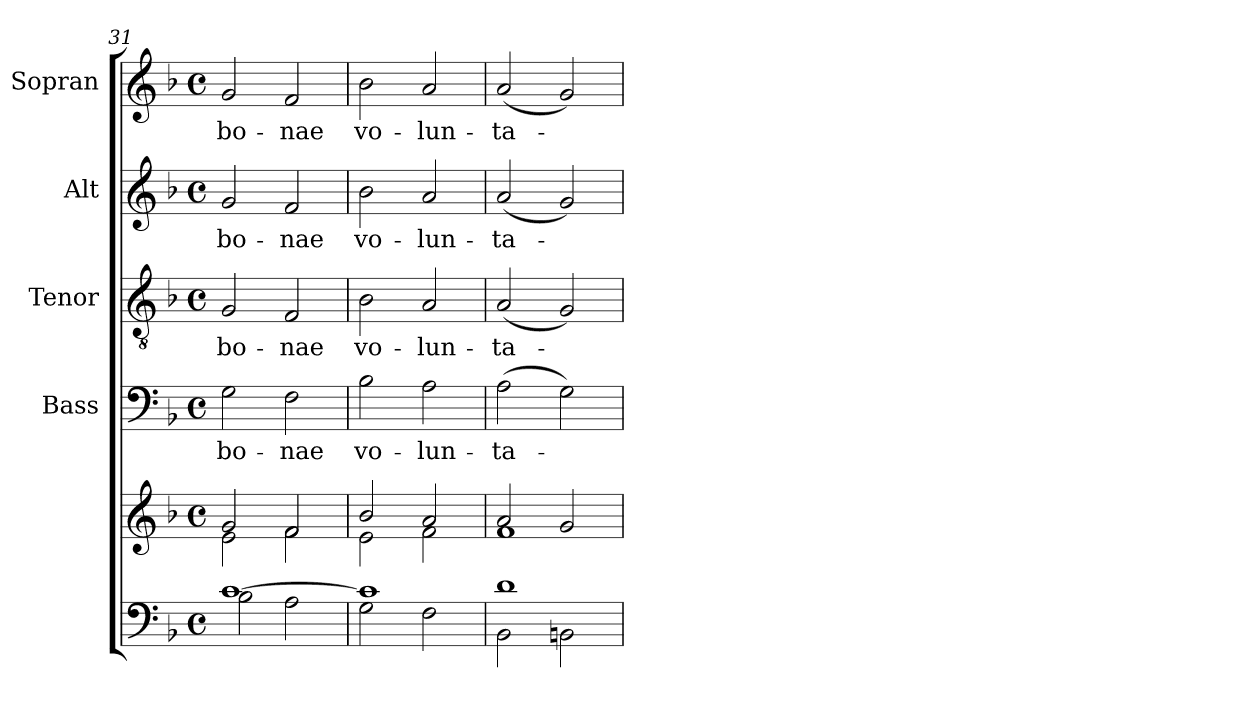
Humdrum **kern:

**kern	**kern	**kern	**text	**kern	**text	**kern	**text	**kern	**text
*part5	*part5	*part4	*part4	*part3	*part3	*part2	*part2	*part1	*part1
*staff6	*staff5	*staff4	*staff4	*staff3	*staff3	*staff2	*staff2	*staff1	*staff1
*	*	*I"Bass	*	*I"Tenor	*	*I"Alt	*	*I"Sopran	*
*	*	*I'B.	*	*I'T.	*	*I'A.	*	*I'S.	*
*clefF4	*clefG2	*clefF4	*	*clefGv2	*	*clefG2	*	*clefG2	*
*k[b-]	*k[b-]	*k[b-]	*	*k[b-]	*	*k[b-]	*	*k[b-]	*
*F:	*F:	*F:	*	*F:	*	*F:	*	*F:	*
*M4/4	*M4/4	*M4/4	*	*M4/4	*	*M4/4	*	*M4/4	*
*met(c)	*met(c)	*met(c)	*	*met(c)	*	*met(c)	*	*met(c)	*
=31	=31	=31	=31	=31	=31	=31	=31	=31	=31
*^	*^	*	*	*	*	*	*	*	*
!	!	!	!	!	!LO:LY:b	!	!LO:LY:b	!	!LO:LY:b	!	!LO:LY:b
[>1c	2B-\	2g/	2e\	2G\	bo-	2G/	bo-	2g/	bo-	2g/	bo-
!	!	!	!	!	!LO:LY:b	!	!LO:LY:b	!	!LO:LY:b	!	!LO:LY:b
.	2A\	2f/	2f\	2F\	-nae	2F/	-nae	2f/	-nae	2f/	-nae
=32	=32	=32	=32	=32	=32	=32	=32	=32	=32	=32	=32
!	!	!	!	!	!LO:LY:b	!	!LO:LY:b	!	!LO:LY:b	!	!LO:LY:b
1c]	2G\	2b-/	2e\	2B-\	vo-	2B-\	vo-	2b-\	vo-	2b-\	vo-
!	!	!	!	!	!LO:LY:b	!	!LO:LY:b	!	!LO:LY:b	!	!LO:LY:b
.	2F\	2a/	2f\	2A\	-lun-	2A/	-lun-	2a/	-lun-	2a/	-lun-
=33	=33	=33	=33	=33	=33	=33	=33	=33	=33	=33	=33
!	!	!	!	!	!LO:LY:b	!	!LO:LY:b	!	!LO:LY:b	!	!LO:LY:b
1d	2BB-\	2a/	1f	(>2A\	-ta-	(<2A/	-ta-	(<2a/	-ta-	(<2a/	-ta-
.	2BBn\	2g/	.	2G\)	.	2G/)	.	2g/)	.	2g/)	.
*v	*v	*	*	*	*	*	*	*	*	*	*
*	*v	*v	*	*	*	*	*	*	*	*
=	=	=	=	=	=	=	=	=	=
*-	*-	*-	*-	*-	*-	*-	*-	*-	*-
